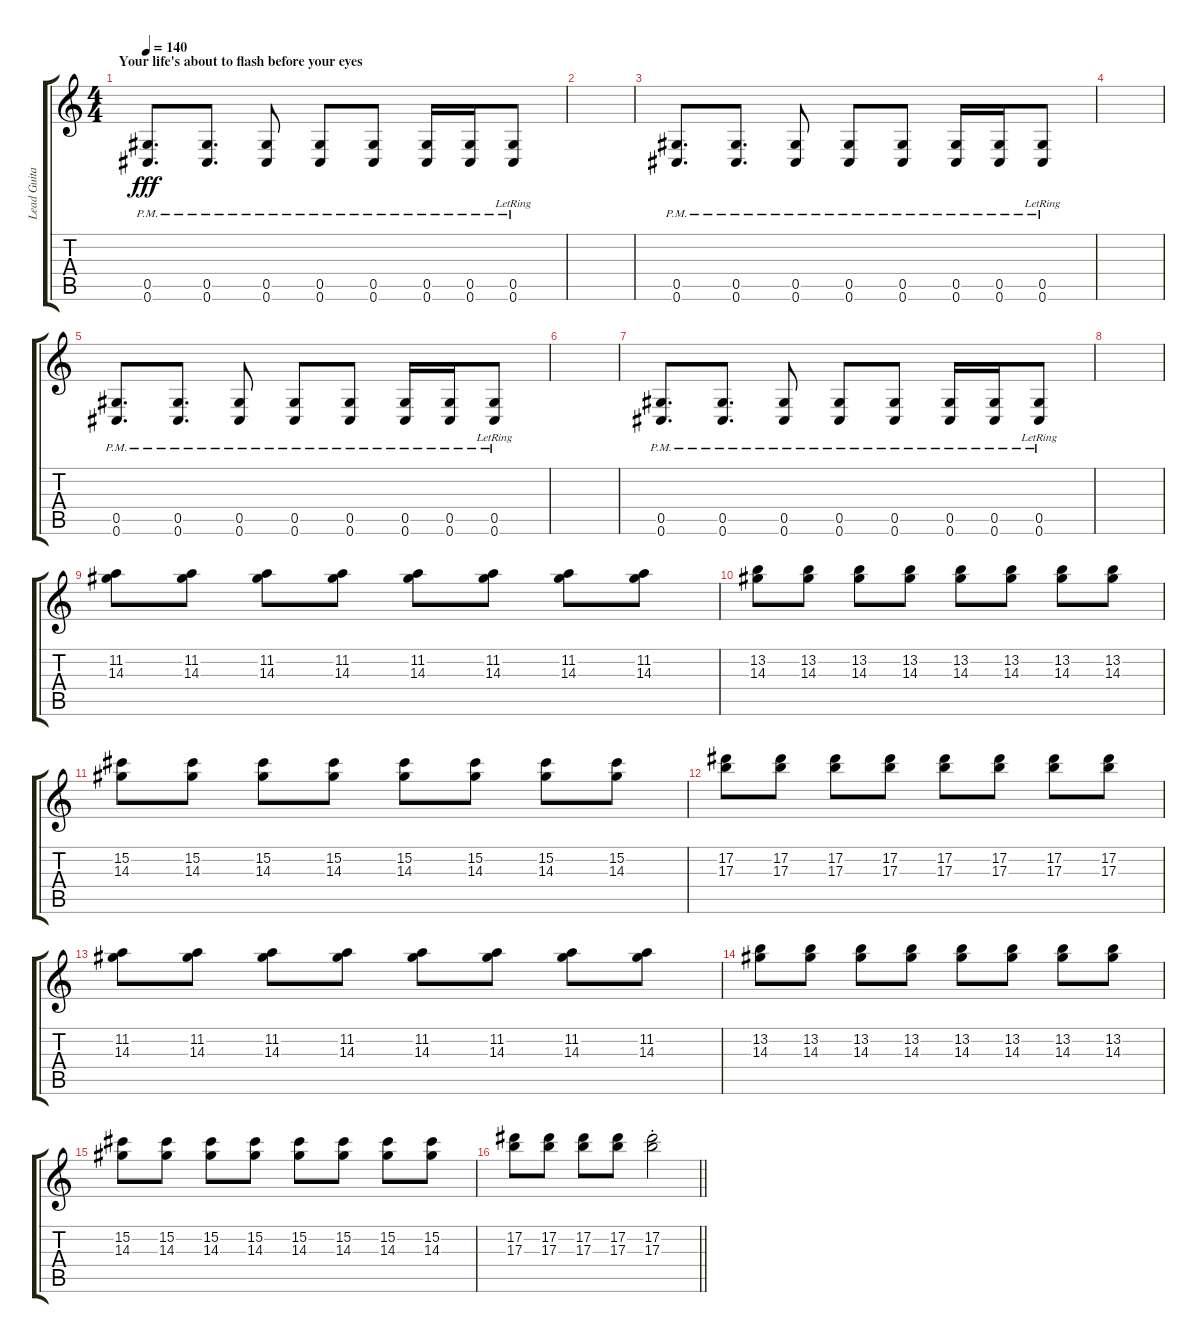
\track ("Lead Guitar- Rory" "Lead Guita") {instrument overdrivenguitar}
\staff {score tabs}
\tuning (Eb4 Bb3 Gb3 Db3 Ab2 Db2) {hide}
\ts (4 4)
\section ("" "Your life's about to flash before your eyes")
\tempo 140
\clef g2
\ks c
(0.5{pm} 0.6{pm}).8{d dy fff} (0.5{pm} 0.6{pm}).8{d} (0.5{pm} 0.6{pm}).8 (0.5{pm} 0.6{pm}).8 (0.5{pm} 0.6{pm}).8 (0.5{pm} 0.6{pm}).16 (0.5{pm} 0.6{pm}).16 (0.5{pm lr} 0.6{pm lr}).8 |
|
(0.5{pm} 0.6{pm}).8{d} (0.5{pm} 0.6{pm}).8{d} (0.5{pm} 0.6{pm}).8 (0.5{pm} 0.6{pm}).8 (0.5{pm} 0.6{pm}).8 (0.5{pm} 0.6{pm}).16 (0.5{pm} 0.6{pm}).16 (0.5{pm lr} 0.6{pm lr}).8 |
|
(0.5{pm} 0.6{pm}).8{d} (0.5{pm} 0.6{pm}).8{d} (0.5{pm} 0.6{pm}).8 (0.5{pm} 0.6{pm}).8 (0.5{pm} 0.6{pm}).8 (0.5{pm} 0.6{pm}).16 (0.5{pm} 0.6{pm}).16 (0.5{pm lr} 0.6{pm lr}).8 |
|
(0.5{pm} 0.6{pm}).8{d} (0.5{pm} 0.6{pm}).8{d} (0.5{pm} 0.6{pm}).8 (0.5{pm} 0.6{pm}).8 (0.5{pm} 0.6{pm}).8 (0.5{pm} 0.6{pm}).16 (0.5{pm} 0.6{pm}).16 (0.5{pm lr} 0.6{pm lr}).8 |
|
(11.2 14.3).8 (11.2 14.3).8 (11.2 14.3).8 (11.2 14.3).8 (11.2 14.3).8 (11.2 14.3).8 (11.2 14.3).8 (11.2 14.3).8 |
(13.2 14.3).8 (13.2 14.3).8 (13.2 14.3).8 (13.2 14.3).8 (13.2 14.3).8 (13.2 14.3).8 (13.2 14.3).8 (13.2 14.3).8 |
(15.2 14.3).8 (15.2 14.3).8 (15.2 14.3).8 (15.2 14.3).8 (15.2 14.3).8 (15.2 14.3).8 (15.2 14.3).8 (15.2 14.3).8 |
(17.2 17.3).8 (17.2 17.3).8 (17.2 17.3).8 (17.2 17.3).8 (17.2 17.3).8 (17.2 17.3).8 (17.2 17.3).8 (17.2 17.3).8 |
(11.2 14.3).8 (11.2 14.3).8 (11.2 14.3).8 (11.2 14.3).8 (11.2 14.3).8 (11.2 14.3).8 (11.2 14.3).8 (11.2 14.3).8 |
(13.2 14.3).8 (13.2 14.3).8 (13.2 14.3).8 (13.2 14.3).8 (13.2 14.3).8 (13.2 14.3).8 (13.2 14.3).8 (13.2 14.3).8 |
(15.2 14.3).8 (15.2 14.3).8 (15.2 14.3).8 (15.2 14.3).8 (15.2 14.3).8 (15.2 14.3).8 (15.2 14.3).8 (15.2 14.3).8 |
\barLineRight lightlight
(17.2 17.3).8 (17.2 17.3).8 (17.2 17.3).8 (17.2 17.3).8 (17.2{st} 17.3{st}).2
